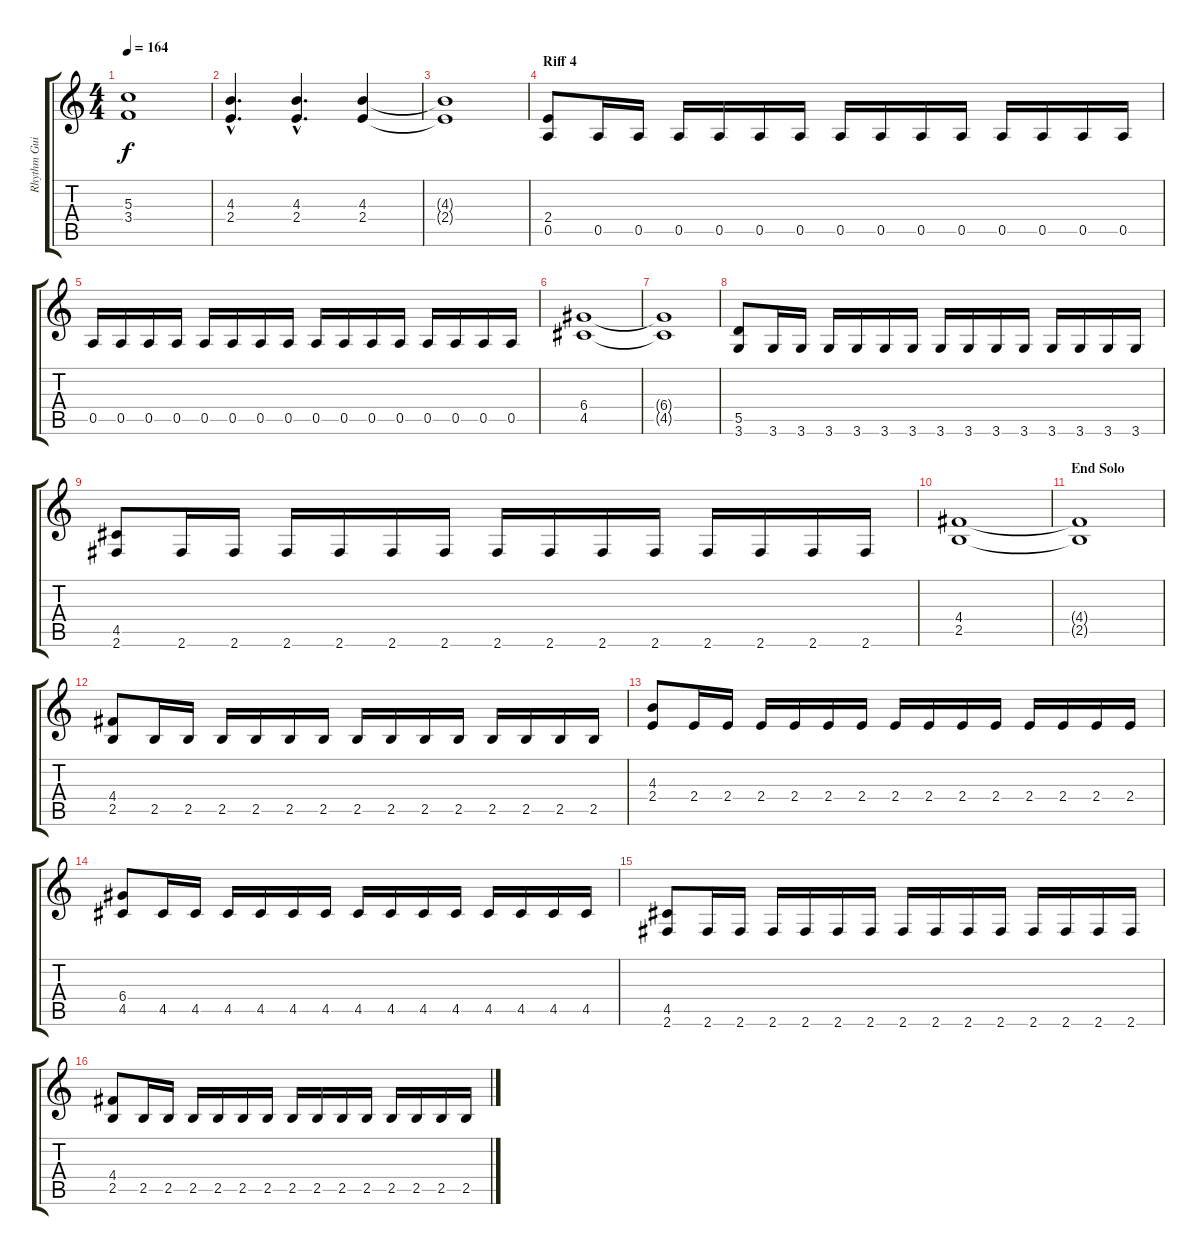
\track ("Rhythm Guitar 2" "Rhythm Gui") {instrument overdrivenguitar}
\staff {score tabs}
\tuning (E4 B3 G3 D3 A2 E2) {hide}
\ts (4 4)
\tempo 164
\clef g2
\ks c
(5.3{t} 3.4{t}).1{dy f} |
(4.3{hac} 2.4{hac}).4{d} (4.3{hac} 2.4{hac}).4{d} (4.3 2.4).4 |
(4.3{t} 2.4{t}).1 |
\section ("" "Riff 4")
(2.4 0.5).8 0.5.16 0.5.16 0.5.16 0.5.16 0.5.16 0.5.16 0.5.16 0.5.16 0.5.16 0.5.16 0.5.16 0.5.16 0.5.16 0.5.16 |
0.5.16 0.5.16 0.5.16 0.5.16 0.5.16 0.5.16 0.5.16 0.5.16 0.5.16 0.5.16 0.5.16 0.5.16 0.5.16 0.5.16 0.5.16 0.5.16 |
(6.4 4.5).1 |
(6.4{t} 4.5{t}).1 |
(5.5 3.6).8 3.6.16 3.6.16 3.6.16 3.6.16 3.6.16 3.6.16 3.6.16 3.6.16 3.6.16 3.6.16 3.6.16 3.6.16 3.6.16 3.6.16 |
(4.5 2.6).8 2.6.16 2.6.16 2.6.16 2.6.16 2.6.16 2.6.16 2.6.16 2.6.16 2.6.16 2.6.16 2.6.16 2.6.16 2.6.16 2.6.16 |
(4.4 2.5).1 |
\section ("" "End Solo")
(4.4{t} 2.5{t}).1 |
(4.4 2.5).8 2.5.16 2.5.16 2.5.16 2.5.16 2.5.16 2.5.16 2.5.16 2.5.16 2.5.16 2.5.16 2.5.16 2.5.16 2.5.16 2.5.16 |
(4.3 2.4).8 2.4.16 2.4.16 2.4.16 2.4.16 2.4.16 2.4.16 2.4.16 2.4.16 2.4.16 2.4.16 2.4.16 2.4.16 2.4.16 2.4.16 |
(6.4 4.5).8 4.5.16 4.5.16 4.5.16 4.5.16 4.5.16 4.5.16 4.5.16 4.5.16 4.5.16 4.5.16 4.5.16 4.5.16 4.5.16 4.5.16 |
(4.5 2.6).8 2.6.16 2.6.16 2.6.16 2.6.16 2.6.16 2.6.16 2.6.16 2.6.16 2.6.16 2.6.16 2.6.16 2.6.16 2.6.16 2.6.16 |
(4.4 2.5).8 2.5.16 2.5.16 2.5.16 2.5.16 2.5.16 2.5.16 2.5.16 2.5.16 2.5.16 2.5.16 2.5.16 2.5.16 2.5.16 2.5.16
